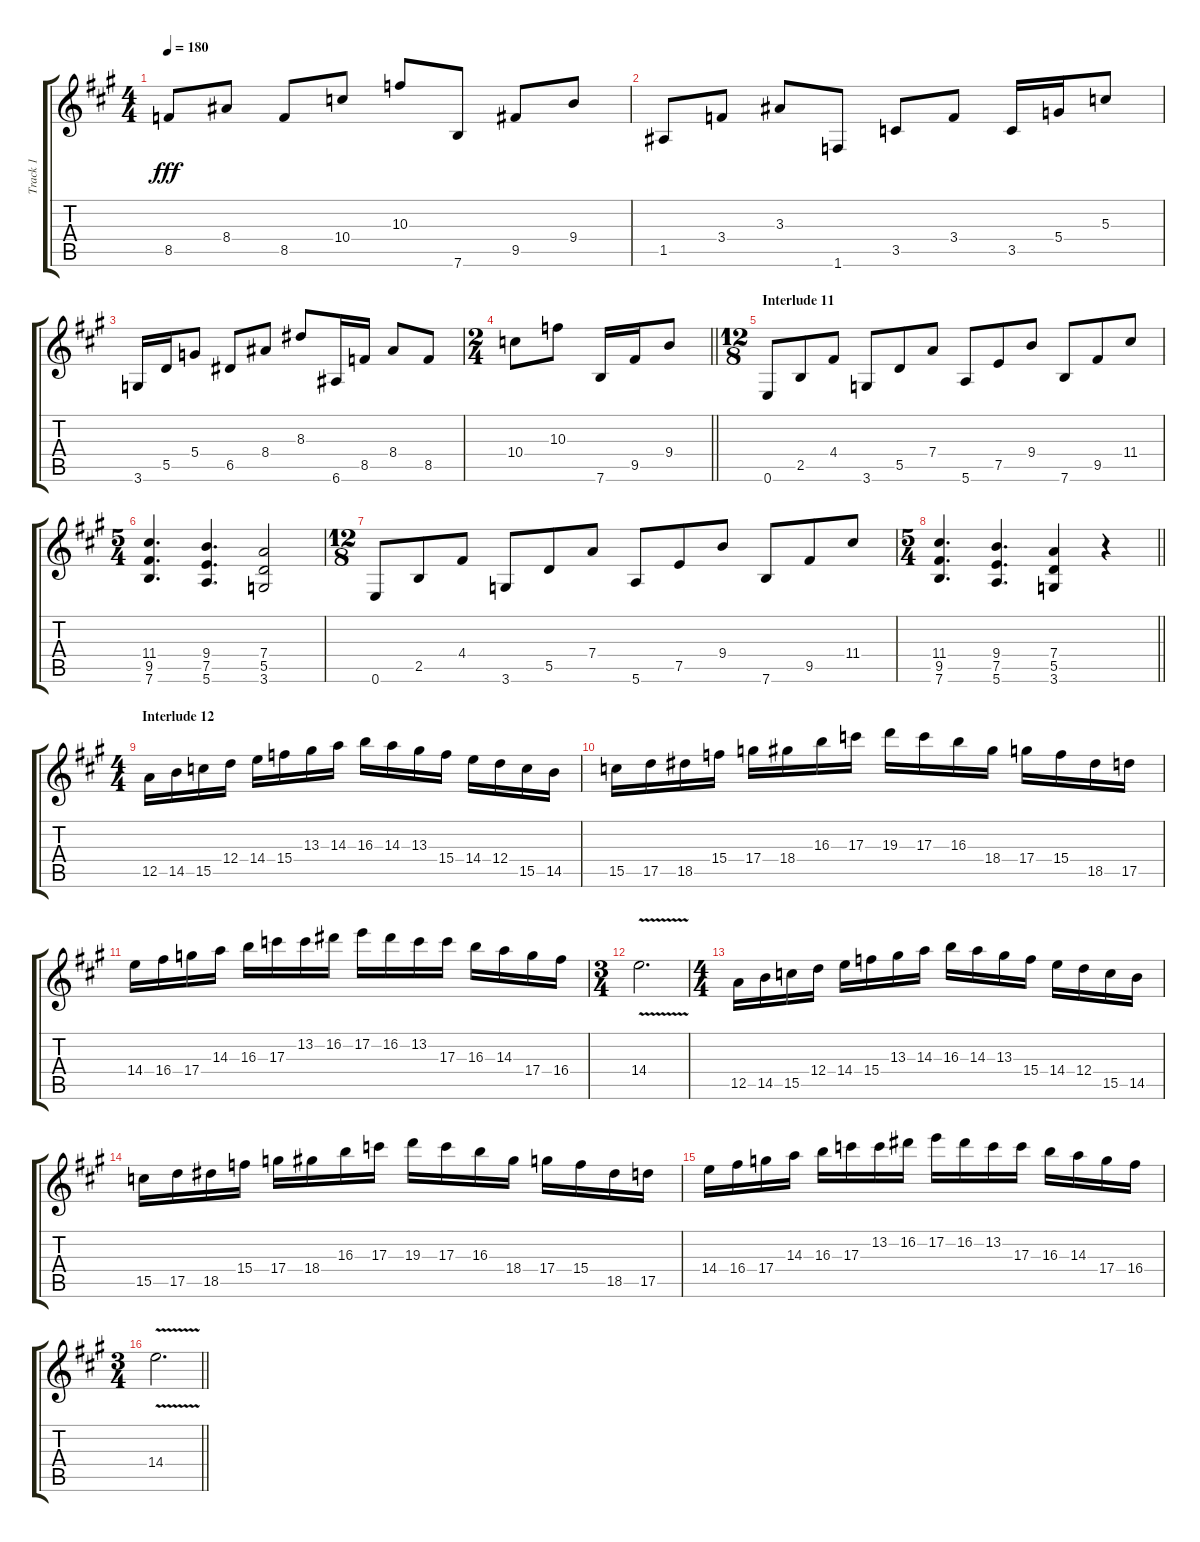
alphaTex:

\track ("Track 1" "Track 1") {instrument overdrivenguitar}
\staff {score tabs}
\tuning (E4 B3 G3 D3 A2 E2) {hide}
\ts (4 4)
\tempo 180
\clef g2
\ks a
8.5.8{dy fff} 8.4.8 8.5.8 10.4.8 10.3.8 7.6.8 9.5.8 9.4.8 |
1.5.8 3.4.8 3.3.8 1.6.8 3.5.8 3.4.8 3.5.16 5.4.16 5.3.8 |
3.6.16 5.5.16 5.4.8 6.5.8 8.4.8 8.3.8 6.6.16 8.5.16 8.4.8 8.5.8 |
\ts (2 4)
\barLineRight lightlight
10.4.8 10.3.8 7.6.16 9.5.16 9.4.8 |
\ts (12 8)
\section ("" "Interlude 11")
0.6.8 2.5.8 4.4.8 3.6.8 5.5.8 7.4.8 5.6.8 7.5.8 9.4.8 7.6.8 9.5.8 11.4.8 |
\ts (5 4)
(11.4 9.5 7.6).4{d} (9.4 7.5 5.6).4{d} (7.4 5.5 3.6).2 |
\ts (12 8)
0.6.8 2.5.8 4.4.8 3.6.8 5.5.8 7.4.8 5.6.8 7.5.8 9.4.8 7.6.8 9.5.8 11.4.8 |
\ts (5 4)
\barLineRight lightlight
(11.4 9.5 7.6).4{d} (9.4 7.5 5.6).4{d} (7.4 5.5 3.6).4 r.4 |
\ts (4 4)
\section ("" "Interlude 12")
12.5.16 14.5.16 15.5.16 12.4.16 14.4.16 15.4.16 13.3.16 14.3.16 16.3.16 14.3.16 13.3.16 15.4.16 14.4.16 12.4.16 15.5.16 14.5.16 |
15.5.16 17.5.16 18.5.16 15.4.16 17.4.16 18.4.16 16.3.16 17.3.16 19.3.16 17.3.16 16.3.16 18.4.16 17.4.16 15.4.16 18.5.16 17.5.16 |
14.4.16 16.4.16 17.4.16 14.3.16 16.3.16 17.3.16 13.2.16 16.2.16 17.2.16 16.2.16 13.2.16 17.3.16 16.3.16 14.3.16 17.4.16 16.4.16 |
\ts (3 4)
14.4{v}.2{d} |
\ts (4 4)
12.5.16 14.5.16 15.5.16 12.4.16 14.4.16 15.4.16 13.3.16 14.3.16 16.3.16 14.3.16 13.3.16 15.4.16 14.4.16 12.4.16 15.5.16 14.5.16 |
15.5.16 17.5.16 18.5.16 15.4.16 17.4.16 18.4.16 16.3.16 17.3.16 19.3.16 17.3.16 16.3.16 18.4.16 17.4.16 15.4.16 18.5.16 17.5.16 |
14.4.16 16.4.16 17.4.16 14.3.16 16.3.16 17.3.16 13.2.16 16.2.16 17.2.16 16.2.16 13.2.16 17.3.16 16.3.16 14.3.16 17.4.16 16.4.16 |
\ts (3 4)
\barLineRight lightlight
14.4{v}.2{d}
